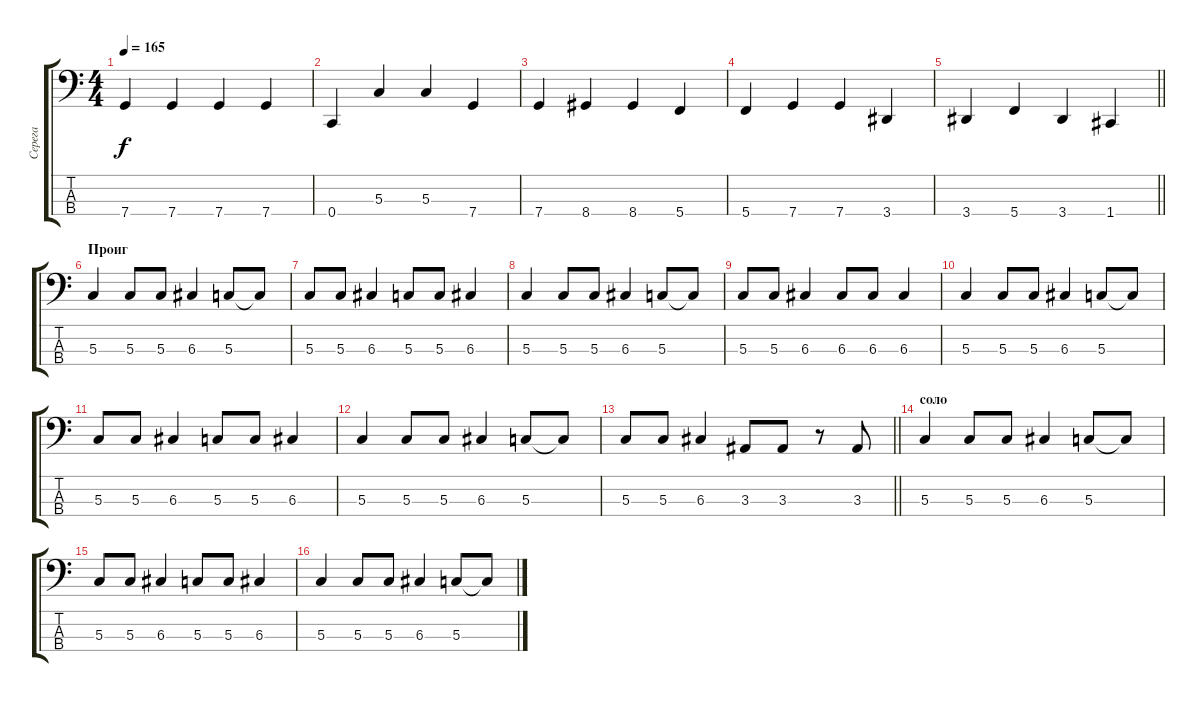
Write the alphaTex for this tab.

\track ("Серега" "Серега") {instrument electricbasspick}
\staff {score tabs}
\tuning (F2 C2 G1 C1) {hide}
\ts (4 4)
\tempo 165
\clef f4
\ks c
7.4.4{dy f} 7.4.4 7.4.4 7.4.4 |
0.4.4 5.3.4 5.3.4 7.4.4 |
7.4.4 8.4.4 8.4.4 5.4.4 |
5.4.4 7.4.4 7.4.4 3.4.4 |
\barLineRight lightlight
3.4.4 5.4.4 3.4.4 1.4.4 |
\section ("" "Проиг")
5.3.4 5.3.8 5.3.8 6.3.4 5.3.8 5.3{t}.8 |
5.3.8 5.3.8 6.3.4 5.3.8 5.3.8 6.3.4 |
5.3.4 5.3.8 5.3.8 6.3.4 5.3.8 5.3{t}.8 |
5.3.8 5.3.8 6.3.4 6.3.8 6.3.8 6.3.4 |
5.3.4 5.3.8 5.3.8 6.3.4 5.3.8 5.3{t}.8 |
5.3.8 5.3.8 6.3.4 5.3.8 5.3.8 6.3.4 |
5.3.4 5.3.8 5.3.8 6.3.4 5.3.8 5.3{t}.8 |
\barLineRight lightlight
5.3.8 5.3.8 6.3.4 3.3.8 3.3.8 r.8 3.3.8 |
\section ("" "соло")
5.3.4 5.3.8 5.3.8 6.3.4 5.3.8 5.3{t}.8 |
5.3.8 5.3.8 6.3.4 5.3.8 5.3.8 6.3.4 |
5.3.4 5.3.8 5.3.8 6.3.4 5.3.8 5.3{t}.8
